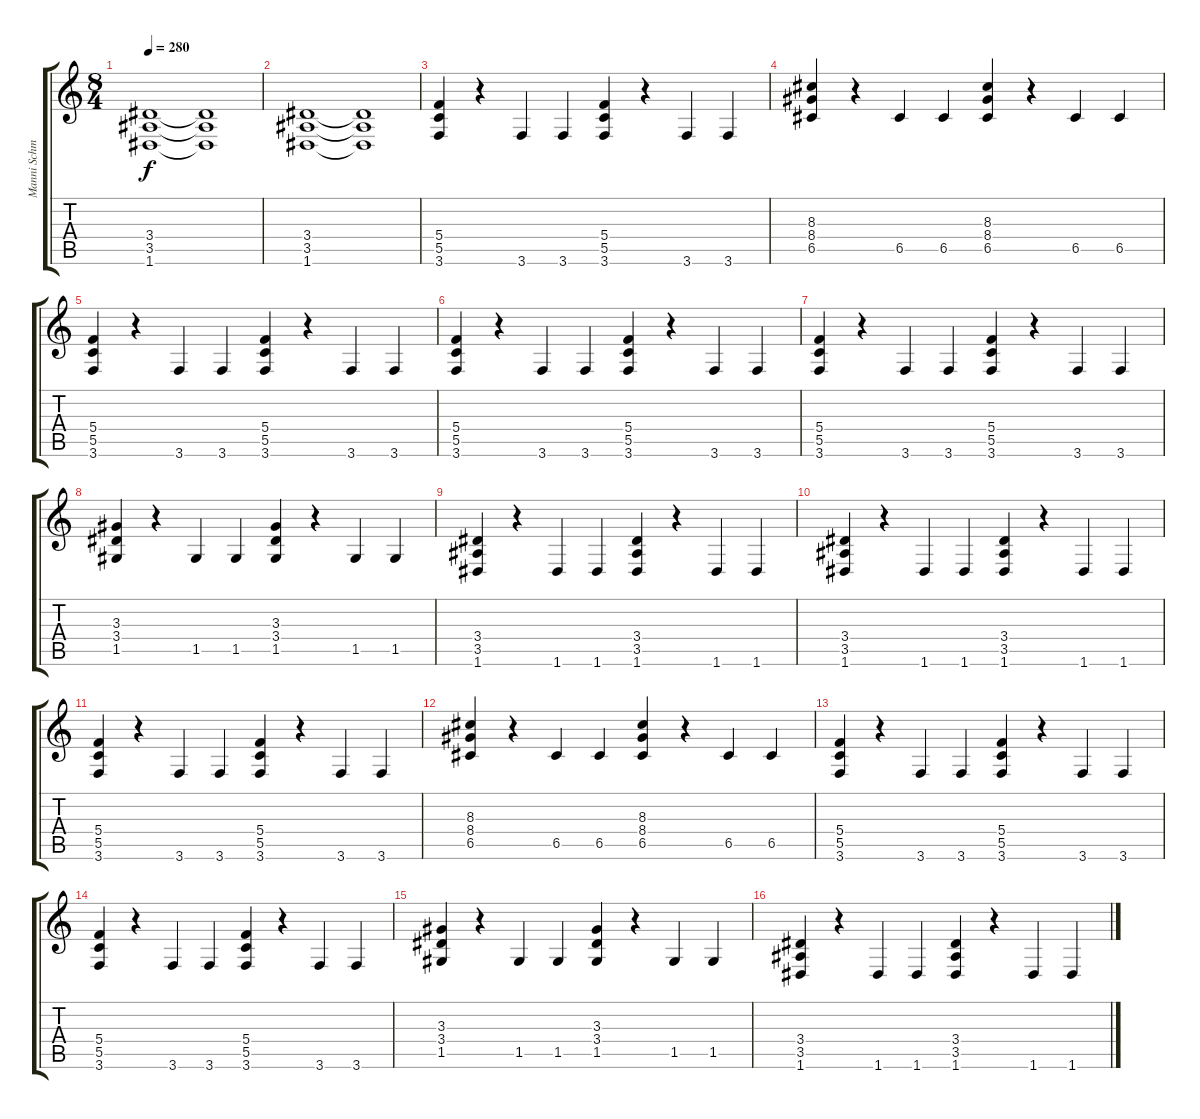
\track ("Manni Schmidt (Rítmica)" "Manni Schm") {instrument distortionguitar}
\staff {score tabs}
\tuning (D4 A3 F3 C3 G2 D2) {hide}
\ts (8 4)
\tempo 280
\clef g2
\ks c
(3.4 3.5 1.6).1{dy f} (3.4{t} 3.5{t} 1.6{t}).1 |
(3.4 3.5 1.6).1 (3.4{t} 3.5{t} 1.6{t}).1 |
(5.4 5.5 3.6).4 r.4 3.6.4 3.6.4 (5.4 5.5 3.6).4 r.4 3.6.4 3.6.4 |
(8.3 8.4 6.5).4 r.4 6.5.4 6.5.4 (8.3 8.4 6.5).4 r.4 6.5.4 6.5.4 |
(5.4 5.5 3.6).4 r.4 3.6.4 3.6.4 (5.4 5.5 3.6).4 r.4 3.6.4 3.6.4 |
(5.4 5.5 3.6).4 r.4 3.6.4 3.6.4 (5.4 5.5 3.6).4 r.4 3.6.4 3.6.4 |
(5.4 5.5 3.6).4 r.4 3.6.4 3.6.4 (5.4 5.5 3.6).4 r.4 3.6.4 3.6.4 |
(3.3 3.4 1.5).4 r.4 1.5.4 1.5.4 (3.3 3.4 1.5).4 r.4 1.5.4 1.5.4 |
(3.4 3.5 1.6).4 r.4 1.6.4 1.6.4 (3.4 3.5 1.6).4 r.4 1.6.4 1.6.4 |
(3.4 3.5 1.6).4 r.4 1.6.4 1.6.4 (3.4 3.5 1.6).4 r.4 1.6.4 1.6.4 |
(5.4 5.5 3.6).4 r.4 3.6.4 3.6.4 (5.4 5.5 3.6).4 r.4 3.6.4 3.6.4 |
(8.3 8.4 6.5).4 r.4 6.5.4 6.5.4 (8.3 8.4 6.5).4 r.4 6.5.4 6.5.4 |
(5.4 5.5 3.6).4 r.4 3.6.4 3.6.4 (5.4 5.5 3.6).4 r.4 3.6.4 3.6.4 |
(5.4 5.5 3.6).4 r.4 3.6.4 3.6.4 (5.4 5.5 3.6).4 r.4 3.6.4 3.6.4 |
(3.3 3.4 1.5).4 r.4 1.5.4 1.5.4 (3.3 3.4 1.5).4 r.4 1.5.4 1.5.4 |
(3.4 3.5 1.6).4 r.4 1.6.4 1.6.4 (3.4 3.5 1.6).4 r.4 1.6.4 1.6.4
